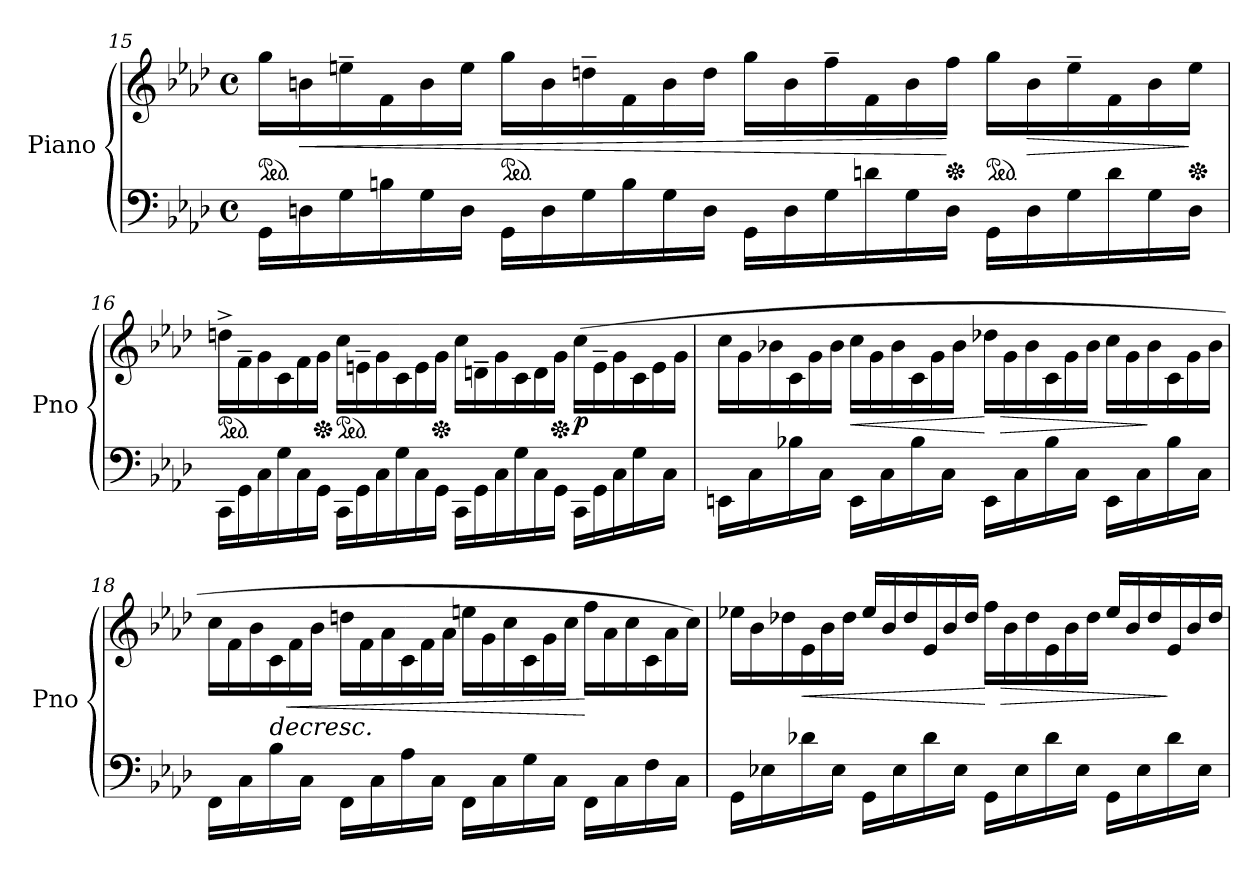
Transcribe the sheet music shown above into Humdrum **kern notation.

**kern	**kern	**dynam
*part1	*part1	*part1
*staff2	*staff1	*staff1/2
*I"Piano	*	*
*I'Pno	*	*
!!LO:LB:g=z
*clefF4	*clefG2	*
*k[b-e-a-d-]	*k[b-e-a-d-]	*
*M4/4	*M4/4	*
*met(c)	*met(c)	*
*Xtuplet	*	*
*	*ped	*
*	*Xtuplet	*
=15	=15	=15
24GG\LL	24gg\LL	.
!	!	!LO:HP:b
24Dn\	24bn\	<
24G\	24een~\	.
24Bn\	24f\	.
24G\	24b\	.
24D\JJ	24ee\JJ	.
*	*ped	*
24GG\LL	24gg\LL	.
24D\	24b\	.
24G\	24ddn~\	.
24B\	24f\	.
24G\	24b\	.
24D\JJ	24dd\JJ	.
24GG\LL	24gg\LL	.
24D\	24b\	.
24G\	24ff~\	.
24dn\	24f\	.
24G\	24b\	.
*	*Xped	*
24D\JJ	24ff\JJ	[
*	*ped	*
24GG\LL	24gg\LL	.
!	!	!LO:HP:b
24D\	24b\	>
24G\	24ee~\	.
24d\	24f\	.
24G\	24b\	.
*	*Xped	*
24D\JJ	24ee\JJ	]
=16	=16	=16
*	*ped	*
24CC\LL	24ddn^\LL	.
24GG\	24f~\	.
24C\	24g\	.
24G\	24c\	.
24C\	24f\	.
*	*Xped	*
24GG\JJ	24g\JJ	.
*	*ped	*
24CC\LL	24cc\LL	.
24GG\	24en~\	.
24C\	24g\	.
24G\	24c\	.
24C\	24e\	.
*	*Xped	*
24GG\JJ	24g\JJ	.
24CC\LL	24cc\LL	.
24GG\	24dn~\	.
24C\	24g\	.
24G\	24c\	.
24C\	24d\	.
*	*Xped	*
24GG\JJ	24g\JJ	.
!	!	!LO:DY:b
24CC\LL	(24cc\LL	p
24GG\	24e~\	.
24C\	24g\	.
16G\	24c\	.
.	24e\	.
16C\JJ	.	.
.	24g\JJ	.
!!LO:LB:g=z
=17	=17	=17
16EEn\LL	24cc\LL	.
.	24g\	.
16C\	.	.
.	24b-X\	.
16B-X\	24c\	.
.	24g\	.
16C\JJ	.	.
.	24b-\JJ	.
!	!	!LO:HP:b
16EE\LL	24cc\LL	<
.	24g\	.
16C\	.	.
.	24b-\	.
16B-\	24c\	.
.	24g\	.
16C\JJ	.	.
.	24b-\JJ	.
16EE\LL	24dd-X\LL	[
!	!	!LO:HP:b
.	24g\	>
16C\	.	.
.	24b-\	.
16B-\	24c\	.
.	24g\	.
16C\JJ	.	.
.	24b-\JJ	.
16EE\LL	24cc\LL	.
.	24g\	.
16C\	.	.
.	24b-\	]
16B-\	24c\	.
.	24g\	.
16C\JJ	.	.
.	24b-\JJ	.
=18	=18	=18
16FF\LL	24cc\LL	.
.	24f\	.
16C\	.	.
.	24b-\	.
!	!	!LO:HP:b
16B-\	24c\	>
!	!	!LO:HP:b
.	24f\	<
16C\JJ	.	.
.	24b-\JJ	.
16FF\LL	24ddn\LL	.
.	24f\	.
16C\	.	.
.	24a-\	.
16A-\	24c\	.
.	24f\	.
16C\JJ	.	.
.	24a-\JJ	.
16FF\LL	24een\LL	.
.	24g\	.
16C\	.	.
.	24cc\	.
16G\	24c\	.
.	24g\	.
16C\JJ	.	.
.	24cc\JJ	.
16FF\LL	24ff\LL	[
.	24a-\	.
16C\	.	.
.	24cc\	.
16F\	24c\	]
.	24a-\	.
16C\JJ	.	.
.	24cc\JJ)	.
!!LO:LB:g=z
=19	=19	=19
16GG\LL	24ee-X\LL	.
.	24b-\	.
16E-X\	.	.
.	24dd-X\	.
!	!	!LO:HP:b
16d-X\	24e-\	<
.	24b-\	.
16E-\JJ	.	.
.	24dd-\JJ	.
16GG\LL	24ee-/LL	.
.	24b-/	.
16E-\	.	.
.	24dd-/	.
16d-\	24e-/	.
.	24b-/	.
16E-\JJ	.	.
.	24dd-/JJ	.
16GG\LL	24ff\LL	[
!	!	!LO:HP:b
.	24b-\	>
16E-\	.	.
.	24dd-\	.
16d-\	24e-\	.
.	24b-\	.
16E-\JJ	.	.
.	24dd-\JJ	.
16GG\LL	24ee-/LL	.
.	24b-/	.
16E-\	.	.
.	24dd-/	.
16d-\	24e-/	]
.	24b-/	.
16E-\JJ	.	.
.	24dd-/JJ	.
=	=	=
*-	*-	*-
